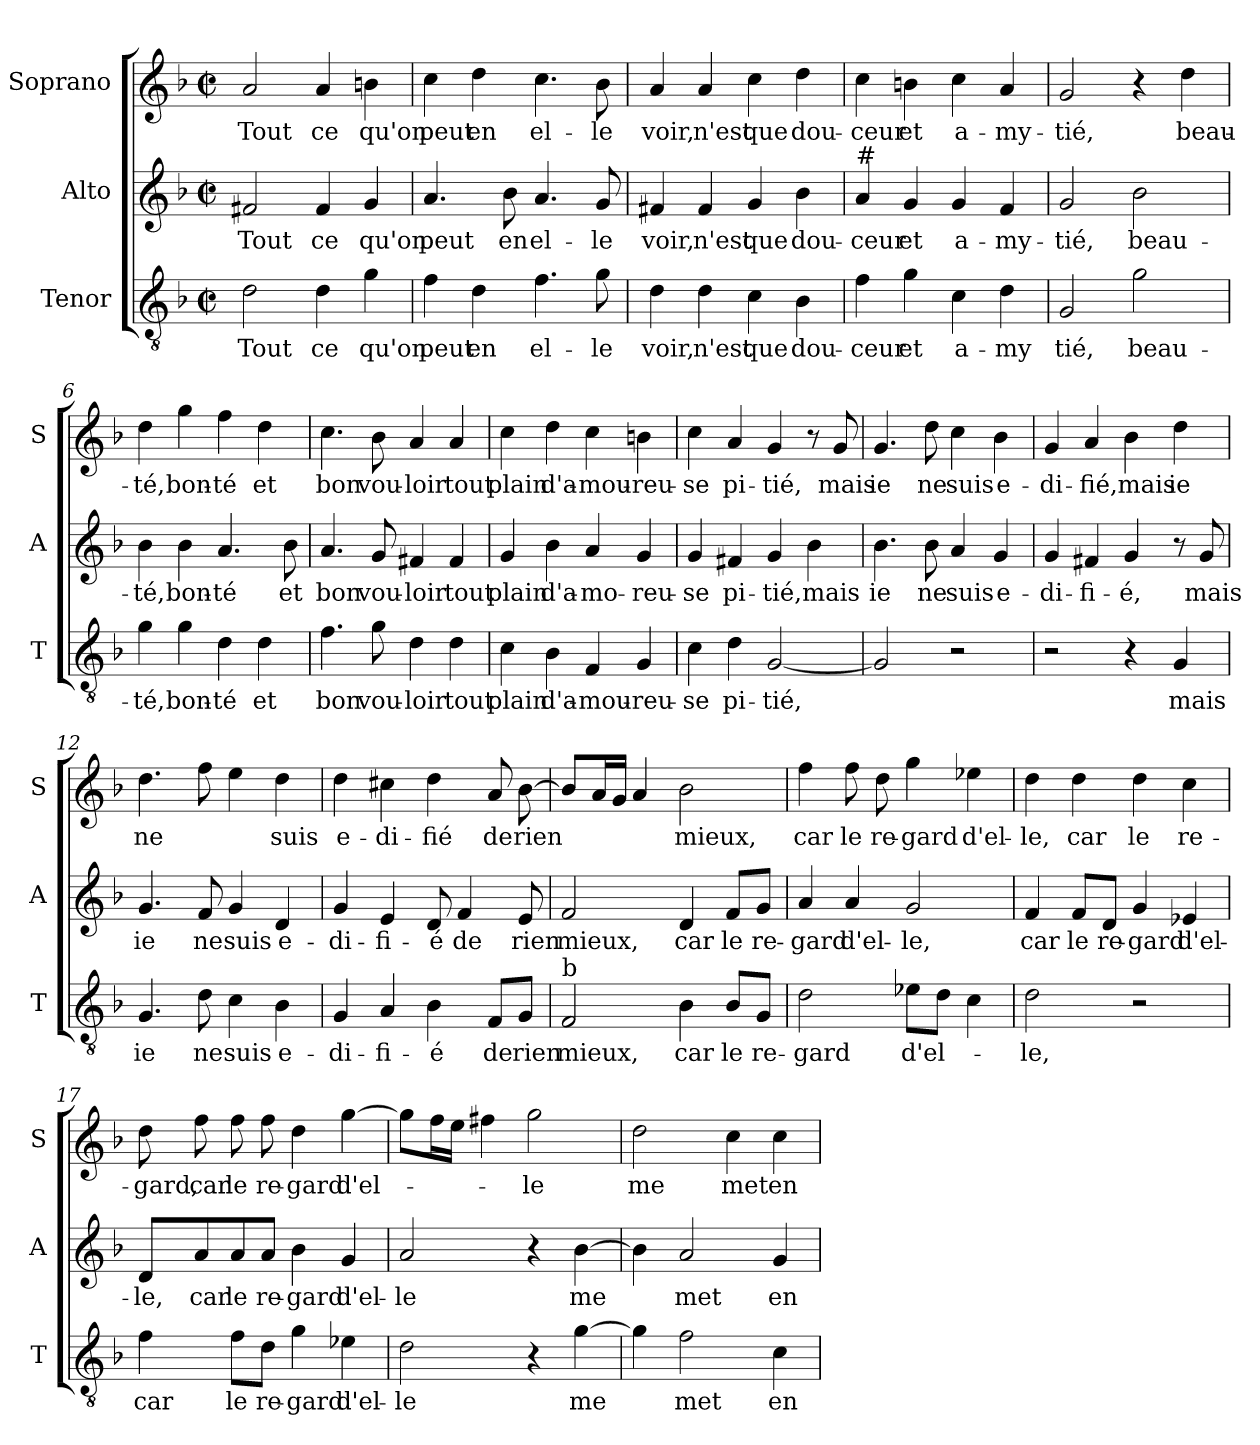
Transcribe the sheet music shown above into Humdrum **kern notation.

**kern	**text	**kern	**text	**kern	**text
*part3	*part3	*part2	*part2	*part1	*part1
*staff3	*staff3	*staff2	*staff2	*staff1	*staff1
*I"Tenor	*	*I"Alto	*	*I"Soprano	*
*I'T	*	*I'A	*	*I'S	*
*clefGv2	*	*clefG2	*	*clefG2	*
*k[b-]	*	*k[b-]	*	*k[b-]	*
*F:	*	*F:	*	*F:	*
*M2/2	*	*M2/2	*	*M2/2	*
*met(c|)	*	*met(c|)	*	*met(c|)	*
=1	=1	=1	=1	=1	=1
!	!LO:LY:b	!	!LO:LY:b	!	!LO:LY:b
2d\	Tout	2f#X/	Tout	2a/	Tout
!	!LO:LY:b	!	!LO:LY:b	!	!LO:LY:b
4d\	ce	4f#/	ce	4a/	ce
!	!LO:LY:b	!	!LO:LY:b	!	!LO:LY:b
4g\	qu'on	4g/	qu'on	4bn\	qu'on
=2	=2	=2	=2	=2	=2
!	!LO:LY:b	!	!LO:LY:b	!	!LO:LY:b
4f\	peut	4.a/	peut	4cc\	peut
!	!LO:LY:b	!	!	!	!LO:LY:b
4d\	en	.	.	4dd\	en
!	!	!	!LO:LY:b	!	!
.	.	8b-\	en	.	.
!	!LO:LY:b	!	!LO:LY:b	!	!LO:LY:b
4.f\	el-	4.a/	el-	4.cc\	el-
!	!LO:LY:b	!	!LO:LY:b	!	!LO:LY:b
8g\	-le	8g/	-le	8b-\	-le
=3	=3	=3	=3	=3	=3
!	!LO:LY:b	!	!LO:LY:b	!	!LO:LY:b
4d\	voir,	4f#X/	voir,	4a/	voir,
!	!LO:LY:b	!	!LO:LY:b	!	!LO:LY:b
4d\	n'est	4f#/	n'est	4a/	n'est
!	!LO:LY:b	!	!LO:LY:b	!	!LO:LY:b
4c\	que	4g/	que	4cc\	que
!	!LO:LY:b	!	!LO:LY:b	!	!LO:LY:b
4B-\	dou-	4b-\	dou-	4dd\	dou-
=4	=4	=4	=4	=4	=4
!	!	!LO:TX:a:t=#	!	!	!
!	!LO:LY:b	!	!LO:LY:b	!	!LO:LY:b
4f\	-ceur	4a/	-ceur	4cc\	-ceur
!	!LO:LY:b	!	!LO:LY:b	!	!LO:LY:b
4g\	et	4g/	et	4bn\	et
!	!LO:LY:b	!	!LO:LY:b	!	!LO:LY:b
4c\	a-	4g/	a-	4cc\	a-
!	!LO:LY:b	!	!LO:LY:b	!	!LO:LY:b
4d\	-my	4f/	-my-	4a/	-my-
=5	=5	=5	=5	=5	=5
!	!LO:LY:b	!	!LO:LY:b	!	!LO:LY:b
2G/	tié,	2g/	-tié,	2g/	-tié,
!	!LO:LY:b	!	!LO:LY:b	!	!
2g\	beau-	2b-\	beau-	4r	.
!	!	!	!	!	!LO:LY:b
.	.	.	.	4dd\	beau-
!!LO:LB:g=z
=6	=6	=6	=6	=6	=6
!	!LO:LY:b	!	!LO:LY:b	!	!LO:LY:b
4g\	-té,	4b-\	-té,	4dd\	-té,
!	!LO:LY:b	!	!LO:LY:b	!	!LO:LY:b
4g\	bon-	4b-\	bon-	4gg\	bon-
!	!LO:LY:b	!	!LO:LY:b	!	!LO:LY:b
4d\	-té	4.a/	-té	4ff\	-té
!	!LO:LY:b	!	!	!	!LO:LY:b
4d\	et	.	.	4dd\	et
!	!	!	!LO:LY:b	!	!
.	.	8b-\	et	.	.
=7	=7	=7	=7	=7	=7
!	!LO:LY:b	!	!LO:LY:b	!	!LO:LY:b
4.f\	bon	4.a/	bon	4.cc\	bon
!	!LO:LY:b	!	!LO:LY:b	!	!LO:LY:b
8g\	vou-	8g/	vou-	8b-\	vou-
!	!LO:LY:b	!	!LO:LY:b	!	!LO:LY:b
4d\	-loir	4f#X/	-loir	4a/	-loir
!	!LO:LY:b	!	!LO:LY:b	!	!LO:LY:b
4d\	tout	4f#/	tout	4a/	tout
=8	=8	=8	=8	=8	=8
!	!LO:LY:b	!	!LO:LY:b	!	!LO:LY:b
4c\	plain	4g/	plain	4cc\	plain
!	!LO:LY:b	!	!LO:LY:b	!	!LO:LY:b
4B-\	d'a-	4b-\	d'a-	4dd\	d'a-
!	!LO:LY:b	!	!LO:LY:b	!	!LO:LY:b
4F/	-mou-	4a/	-mo-	4cc\	-mou-
!	!LO:LY:b	!	!LO:LY:b	!	!LO:LY:b
4G/	-reu-	4g/	-reu-	4bn\	-reu-
=9	=9	=9	=9	=9	=9
!	!LO:LY:b	!	!LO:LY:b	!	!LO:LY:b
4c\	-se	4g/	-se	4cc\	-se
!	!LO:LY:b	!	!LO:LY:b	!	!LO:LY:b
4d\	pi-	4f#X/	pi-	4a/	pi-
!	!LO:LY:b	!	!LO:LY:b	!	!LO:LY:b
[2G/	-tié,	4g/	-tié,	4g/	-tié,
!	!	!	!LO:LY:b	!	!
.	.	4b-\	mais	8r	.
!	!	!	!	!	!LO:LY:b
.	.	.	.	8g/	mais
=10	=10	=10	=10	=10	=10
!	!	!	!LO:LY:b	!	!LO:LY:b
2G/]	.	4.b-\	ie	4.g/	ie
!	!	!	!LO:LY:b	!	!LO:LY:b
.	.	8b-\	ne	8dd\	ne
!	!	!	!LO:LY:b	!	!LO:LY:b
2r	.	4a/	suis	4cc\	suis
!	!	!	!LO:LY:b	!	!LO:LY:b
.	.	4g/	e-	4b-\	e-
!!LO:LB:g=z
=11	=11	=11	=11	=11	=11
!	!	!	!LO:LY:b	!	!LO:LY:b
2r	.	4g/	-di-	4g/	-di-
!	!	!	!LO:LY:b	!	!LO:LY:b
.	.	4f#X/	-fi-	4a/	-fié,
!	!	!	!LO:LY:b	!	!LO:LY:b
4r	.	4g/	-é,	4b-\	mais
!	!LO:LY:b	!	!	!	!LO:LY:b
4G/	mais	8r	.	4dd\	ie
!	!	!	!LO:LY:b	!	!
.	.	8g/	mais	.	.
=12	=12	=12	=12	=12	=12
!	!LO:LY:b	!	!LO:LY:b	!	!LO:LY:b
4.G/	ie	4.g/	ie	4.dd\	ne
!	!LO:LY:b	!	!LO:LY:b	!	!
8d\	ne	8f/	ne	8ff\	.
!	!LO:LY:b	!	!LO:LY:b	!	!
4c\	suis	4g/	suis	4ee\	.
!	!LO:LY:b	!	!LO:LY:b	!	!LO:LY:b
4B-\	e-	4d/	e-	4dd\	suis
=13	=13	=13	=13	=13	=13
!	!LO:LY:b	!	!LO:LY:b	!	!LO:LY:b
4G/	-di-	4g/	-di-	4dd\	e-
!	!LO:LY:b	!	!LO:LY:b	!	!LO:LY:b
4A/	-fi-	4e/	-fi-	4cc#X\	-di-
!	!LO:LY:b	!	!LO:LY:b	!	!LO:LY:b
4B-\	-é	8d/	-é	4dd\	-fié
!	!	!	!LO:LY:b	!	!
.	.	4f/	de	.	.
!	!LO:LY:b	!	!	!	!LO:LY:b
8F/L	de	.	.	8a/	de
!	!LO:LY:b	!	!LO:LY:b	!	!LO:LY:b
8G/J	rien	8e/	rien	[8b-\	rien
=14	=14	=14	=14	=14	=14
!LO:TX:a:t=b	!	!	!	!	!
!	!LO:LY:b	!	!LO:LY:b	!	!
2F/	mieux,	2f/	mieux,	8b-/L]	.
.	.	.	.	16a/L	.
.	.	.	.	16g/JJ	.
.	.	.	.	4a/	.
!	!LO:LY:b	!	!LO:LY:b	!	!LO:LY:b
4B-\	car	4d/	car	2b-\	mieux,
!	!LO:LY:b	!	!LO:LY:b	!	!
8B-/L	le	8f/L	le	.	.
!	!LO:LY:b	!	!LO:LY:b	!	!
8G/J	re-	8g/J	re-	.	.
=15	=15	=15	=15	=15	=15
!	!LO:LY:b	!	!LO:LY:b	!	!LO:LY:b
2d\	-gard	4a/	-gard	4ff\	car
!	!	!	!LO:LY:b	!	!LO:LY:b
.	.	4a/	d'el-	8ff\	le
!	!	!	!	!	!LO:LY:b
.	.	.	.	8dd\	re-
!	!LO:LY:b	!	!LO:LY:b	!	!LO:LY:b
8e-X\L	d'el-	2g/	-le,	4gg\	-gard
8d\J	.	.	.	.	.
!	!	!	!	!	!LO:LY:b
4c\	.	.	.	4ee-X\	d'el-
!!LO:PB:g=z
=16	=16	=16	=16	=16	=16
!	!LO:LY:b	!	!LO:LY:b	!	!LO:LY:b
2d\	-le,	4f/	car	4dd\	-le,
!	!	!	!LO:LY:b	!	!LO:LY:b
.	.	8f/L	le	4dd\	car
!	!	!	!LO:LY:b	!	!
.	.	8d/J	re-	.	.
!	!	!	!LO:LY:b	!	!LO:LY:b
2r	.	4g/	-gard	4dd\	le
!	!	!	!LO:LY:b	!	!LO:LY:b
.	.	4e-X/	d'el-	4cc\	re-
=17	=17	=17	=17	=17	=17
!	!LO:LY:b	!	!LO:LY:b	!	!LO:LY:b
4f\	car	8d/L	-le,	8dd\	-gard,
!	!	!	!LO:LY:b	!	!LO:LY:b
.	.	8a/	car	8ff\	car
!	!LO:LY:b	!	!LO:LY:b	!	!LO:LY:b
8f\L	le	8a/	le	8ff\	le
!	!LO:LY:b	!	!LO:LY:b	!	!LO:LY:b
8d\J	re-	8a/J	re-	8ff\	re-
!	!LO:LY:b	!	!LO:LY:b	!	!LO:LY:b
4g\	-gard	4b-\	-gard	4dd\	-gard
!	!LO:LY:b	!	!LO:LY:b	!	!LO:LY:b
4e-X\	d'el-	4g/	d'el-	[4gg\	d'el-
=18	=18	=18	=18	=18	=18
!	!LO:LY:b	!	!LO:LY:b	!	!
2d\	-le	2a/	-le	8gg\L]	.
.	.	.	.	16ff\L	.
.	.	.	.	16ee\JJ	.
.	.	.	.	4ff#X\	.
!	!	!	!	!	!LO:LY:b
4r	.	4r	.	2gg\	-le
!	!LO:LY:b	!	!LO:LY:b	!	!
[4g\	me	[4b-\	me	.	.
=19	=19	=19	=19	=19	=19
!	!	!	!	!	!LO:LY:b
4g\]	.	4b-\]	.	2dd\	me
!	!LO:LY:b	!	!LO:LY:b	!	!
2f\	met	2a/	met	.	.
!	!	!	!	!	!LO:LY:b
.	.	.	.	4cc\	met
!	!LO:LY:b	!	!LO:LY:b	!	!LO:LY:b
4c\	en	4g/	en	4cc\	en
=	=	=	=	=	=
*-	*-	*-	*-	*-	*-
